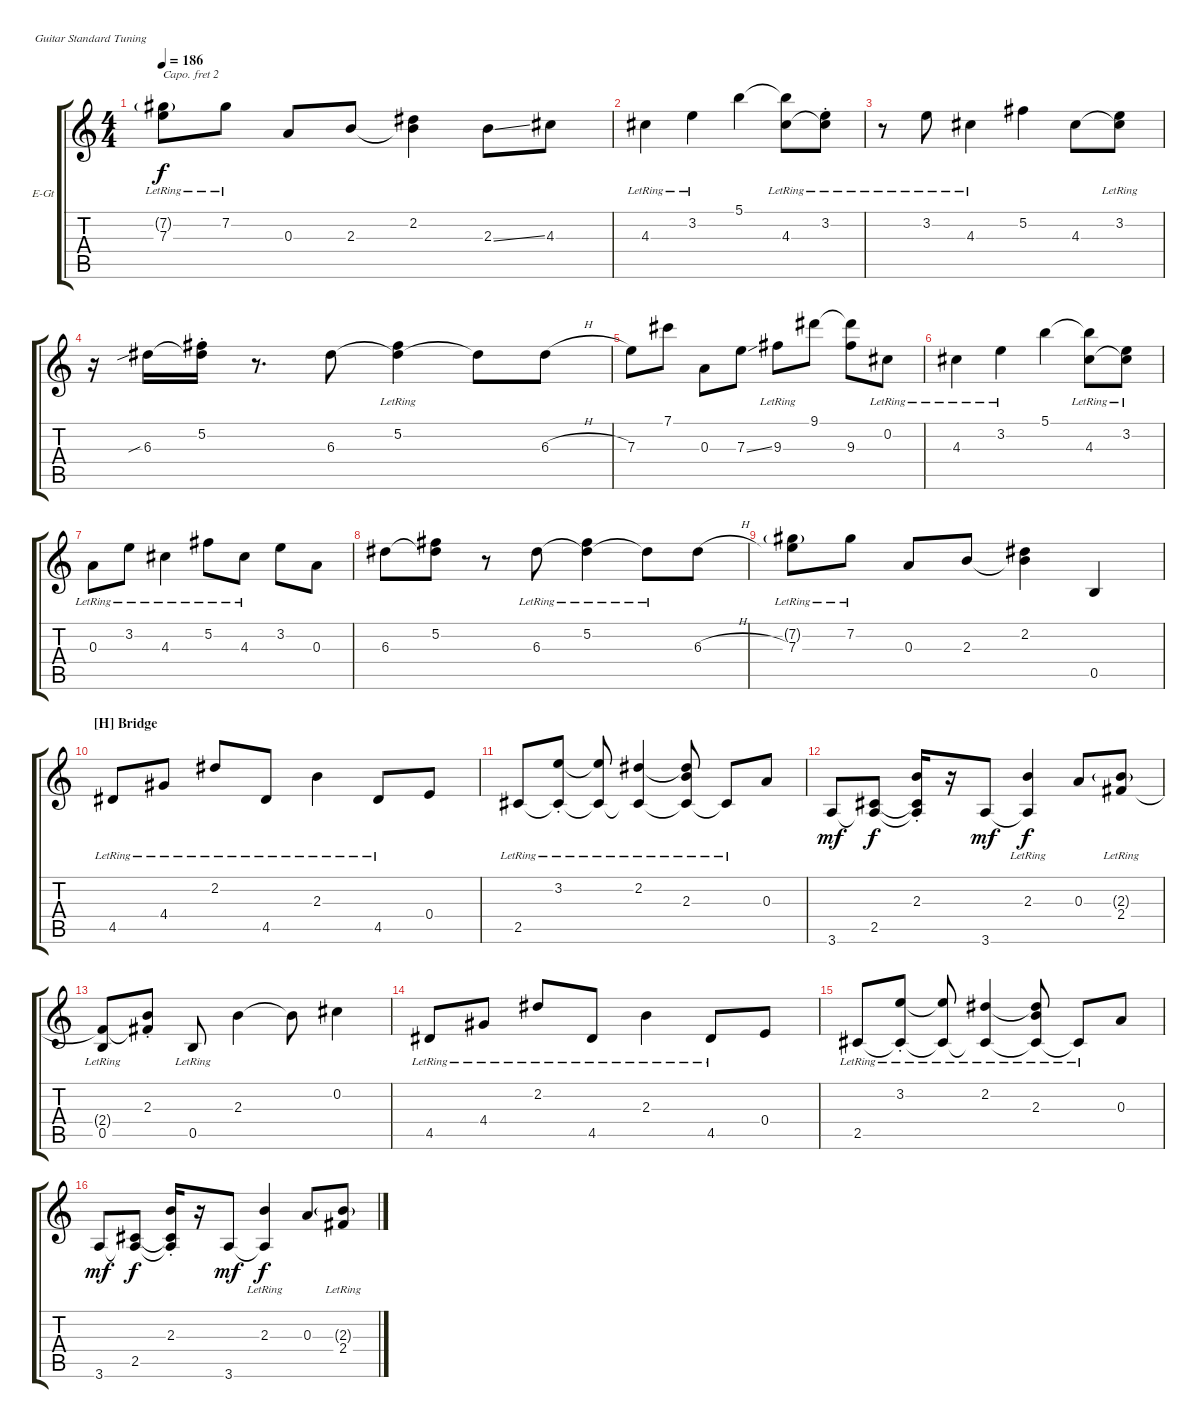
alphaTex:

\bracketExtendMode groupsimilarinstruments
\firstSystemTrackNameOrientation horizontal
\otherSystemsTrackNameOrientation horizontal
\track ("Johnny" "E-Gt") {mute instrument electricguitarclean}
\staff {score tabs}
\capo 2
\tuning (E4 B3 G3 D3 A2 E2)
\ts (4 4)
\tempo 186
\clef g2
\ks c
(7.2{g} 7.3{lr}).8{dy f} 7.2{lr}.8 0.3.8 2.3.8 (2.2 2.3{t}).4 2.3{ss}.8 4.3.8 |
4.3{lr}.4 3.2{lr}.4 5.1.4 (5.1{t} 4.3{lr}).8 (3.2{st} 4.3{lr t}).8 |
r.8 3.2{lr}.8 4.3{lr}.4 5.2.4 4.3.8 (3.2{lr} 4.3{t}).8 |
r.16 6.3{sib}.16 (5.2{st} 6.3{t}).16 r.8{d} 6.3.8 (5.2{lr} 6.3{t}).4 6.3{t}.8 6.3{h}.8 |
7.3.8 7.1.8 0.3.8 7.3{ss}.8 9.3{lr}.8 9.1.8 (9.1{t} 9.3).8 0.2{lr}.8 |
4.3{lr}.4 3.2{lr}.4 5.1.4 (5.1{t} 4.3{lr}).8 (3.2 4.3{lr t}).8 |
0.3{lr}.8 3.2{lr}.8 4.3{lr}.4 5.2{lr}.8 4.3{lr}.8 3.2.8 0.3.8 |
6.3.8 (5.2 6.3{t}).8 r.8 6.3{lr}.8 (5.2{lr} 6.3{lr t}).4 6.3{lr t}.8 6.3{h}.8 |
(7.2{g} 7.3{lr}).8 7.2{lr}.8 0.3.8 2.3.8 (2.2 2.3{t}).4 0.5.4 |
\section ("H" "Bridge")
4.5{lr}.8 4.4{lr}.8 2.2{lr}.8 4.5{lr}.8 2.3{lr}.4 4.5{lr}.8 0.4.8 |
2.5{lr}.8 (3.2{st} 2.5{lr t}).8 (3.2{t} 2.5{lr t}).8 (2.2 2.5{lr t}).4 (2.2{t} 2.3 2.5{lr t}).8 2.5{lr t}.8 0.3.8 |
3.6.8{dy mf} (2.5 3.6{t}).8{dy f} (2.3{st} 2.5{t} 3.6{t}).16 r.16 3.6.8{dy mf} (2.3{lr} 3.6{t}).4{dy f} 0.3.8 (2.3{g lr} 2.4).8 |
(0.5{lr} 2.4{t}).8 (2.3{st} 2.4{t}).8 0.5{lr}.8 2.3.4 2.3{t}.8 0.2.4 |
4.5{lr}.8 4.4{lr}.8 2.2{lr}.8 4.5{lr}.8 2.3{lr}.4 4.5{lr}.8 0.4.8 |
2.5{lr}.8 (3.2{st} 2.5{lr t}).8 (3.2{t} 2.5{lr t}).8 (2.2 2.5{lr t}).4 (2.2{t} 2.3 2.5{lr t}).8 2.5{lr t}.8 0.3.8 |
3.6.8{dy mf} (2.5 3.6{t}).8{dy f} (2.3{st} 2.5{t} 3.6{t}).16 r.16 3.6.8{dy mf} (2.3{lr} 3.6{t}).4{dy f} 0.3.8 (2.3{g lr} 2.4).8
